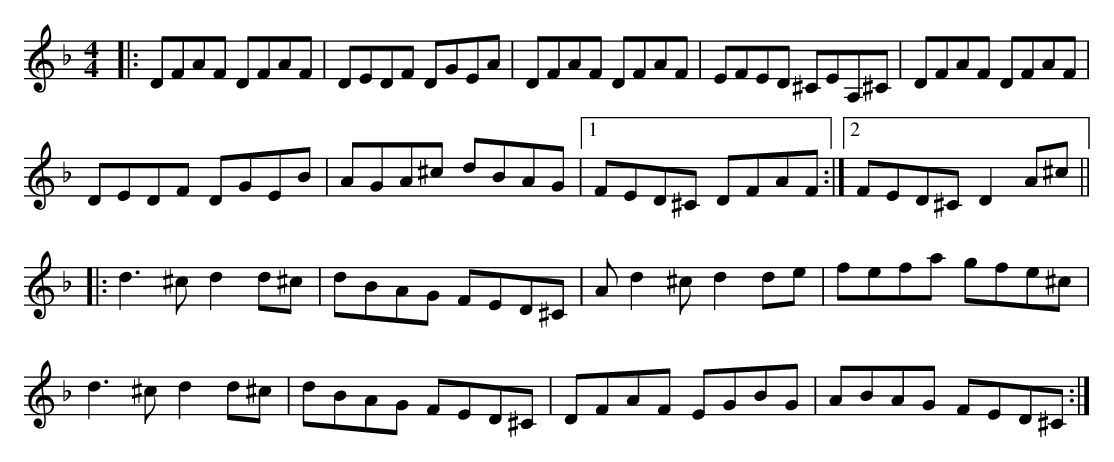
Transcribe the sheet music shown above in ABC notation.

X:1
M:4/4
K:Dmin
|:DFAF DFAF|DEDF DGEA|DFAF DFAF|EFED ^CEA,^C|DFAF DFAF|
DEDF DGEb,|AGA^c db,AG|1 FED^C DFAF:|2 FED^C D2 A^c||
|:d3^c d2 d^c|db,AG FED^C|Ad2^c d2 de|fefa gfe^c|
d3^c d2 d^c|db,AG FED^C|DFAF EGb,G|ABAG FED^C:|
